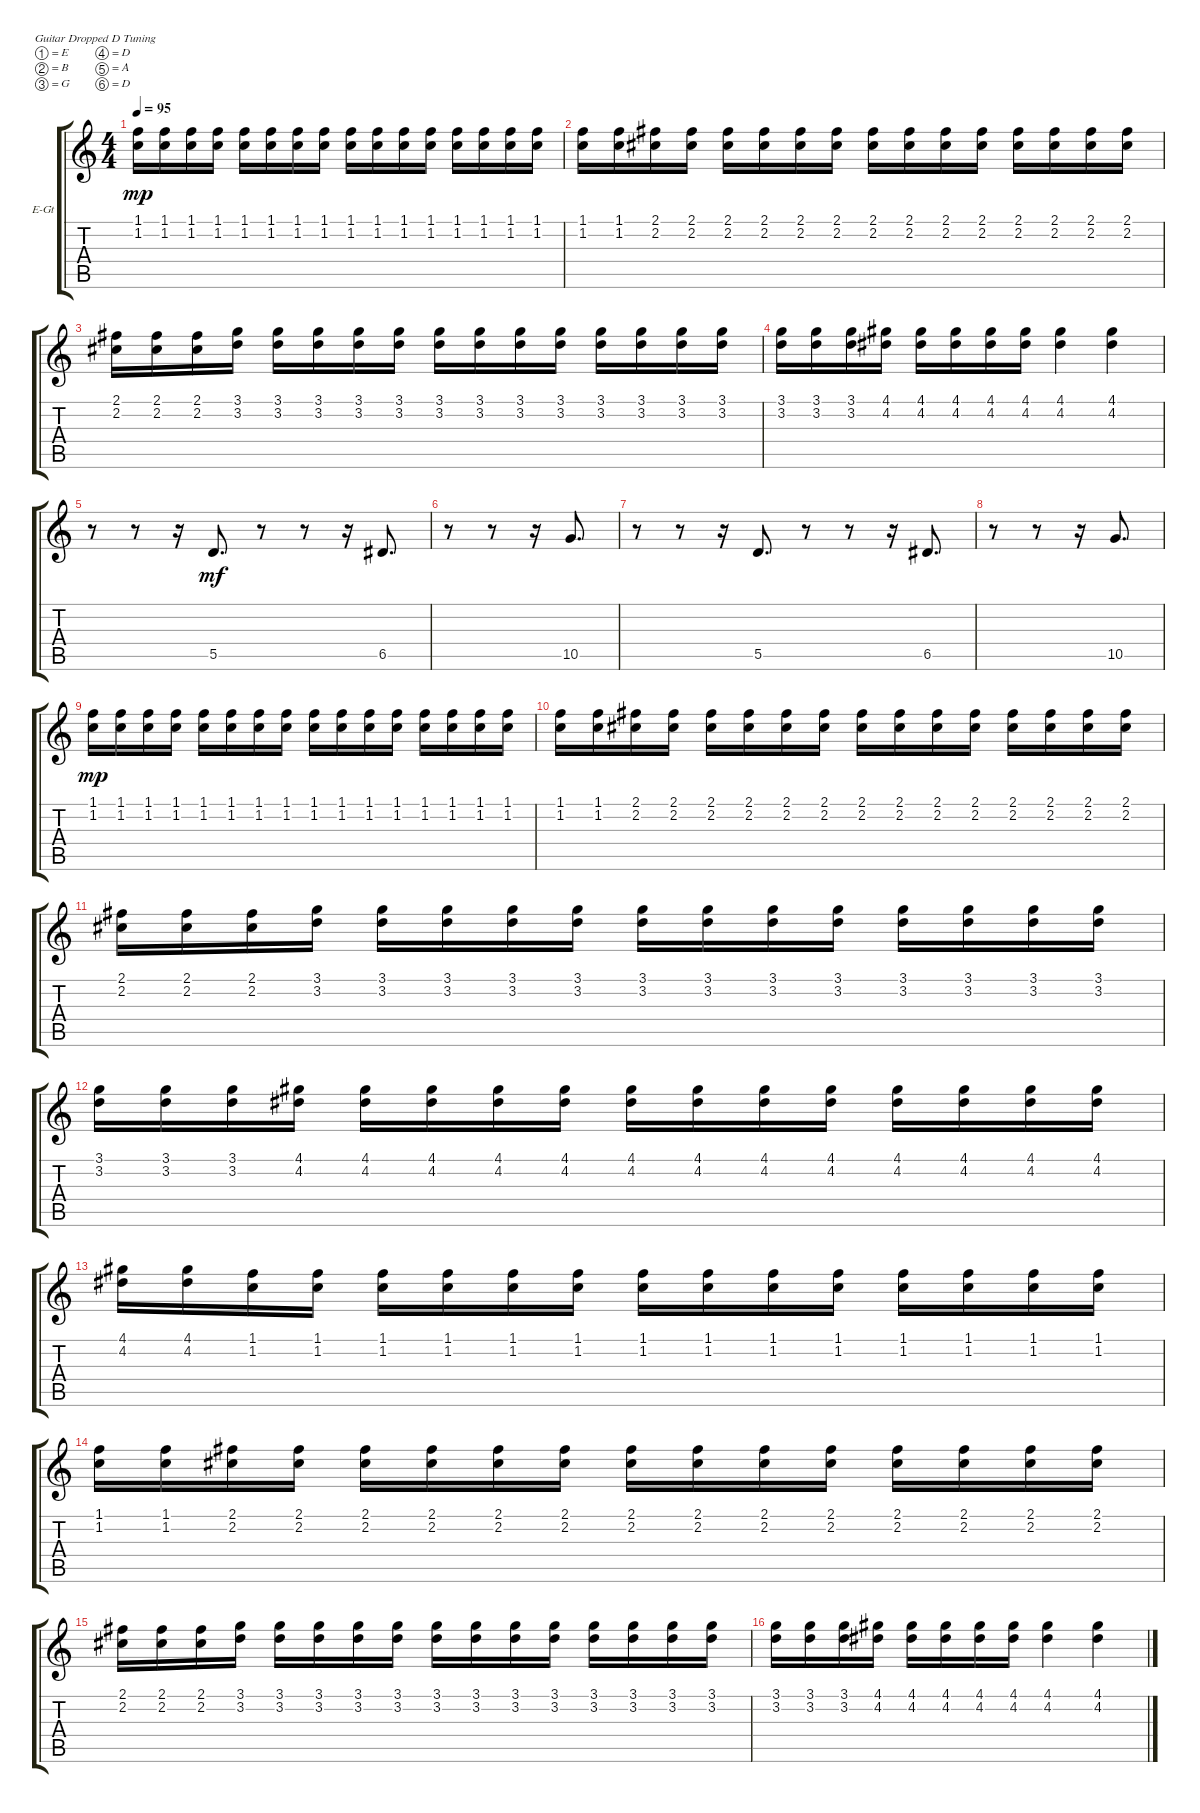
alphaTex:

\defaultSystemsLayout 4
\bracketExtendMode groupsimilarinstruments
\firstSystemTrackNameOrientation horizontal
\otherSystemsTrackNameOrientation horizontal
\track ("Electric Guitar" "E-Gt") {instrument electricguitarclean}
\staff {score tabs}
\tuning (E4 B3 G3 D3 A2 D2)
\ts (4 4)
\tempo 95
\clef g2
\ks c
(1.1 1.2).16{dy mp} (1.1 1.2).16 (1.1 1.2).16 (1.1 1.2).16 (1.1 1.2).16 (1.1 1.2).16 (1.1 1.2).16 (1.1 1.2).16 (1.1 1.2).16 (1.1 1.2).16 (1.1 1.2).16 (1.1 1.2).16 (1.1 1.2).16 (1.1 1.2).16 (1.1 1.2).16 (1.1 1.2).16 |
(1.1 1.2).16 (1.1 1.2).16 (2.1 2.2).16 (2.1 2.2).16 (2.1 2.2).16 (2.1 2.2).16 (2.1 2.2).16 (2.1 2.2).16 (2.1 2.2).16 (2.1 2.2).16 (2.1 2.2).16 (2.1 2.2).16 (2.1 2.2).16 (2.1 2.2).16 (2.1 2.2).16 (2.1 2.2).16 |
(2.1 2.2).16 (2.1 2.2).16 (2.1 2.2).16 (3.1 3.2).16 (3.1 3.2).16 (3.1 3.2).16 (3.1 3.2).16 (3.1 3.2).16 (3.1 3.2).16 (3.1 3.2).16 (3.1 3.2).16 (3.1 3.2).16 (3.1 3.2).16 (3.1 3.2).16 (3.1 3.2).16 (3.1 3.2).16 |
(3.1 3.2).16 (3.1 3.2).16 (3.1 3.2).16 (4.1 4.2).16 (4.1 4.2).16 (4.1 4.2).16 (4.1 4.2).16 (4.1 4.2).16 (4.1 4.2).4 (4.1 4.2).4 |
r.8 r.8 r.16 5.5.8{d dy mf} r.8 r.8 r.16 6.5.8{d} |
r.8 r.8 r.16 10.5.8{d} |
r.8 r.8 r.16 5.5.8{d} r.8 r.8 r.16 6.5.8{d} |
r.8 r.8 r.16 10.5.8{d} |
(1.1 1.2).16{dy mp} (1.1 1.2).16 (1.1 1.2).16 (1.1 1.2).16 (1.1 1.2).16 (1.1 1.2).16 (1.1 1.2).16 (1.1 1.2).16 (1.1 1.2).16 (1.1 1.2).16 (1.1 1.2).16 (1.1 1.2).16 (1.1 1.2).16 (1.1 1.2).16 (1.1 1.2).16 (1.1 1.2).16 |
(1.1 1.2).16 (1.1 1.2).16 (2.1 2.2).16 (2.1 2.2).16 (2.1 2.2).16 (2.1 2.2).16 (2.1 2.2).16 (2.1 2.2).16 (2.1 2.2).16 (2.1 2.2).16 (2.1 2.2).16 (2.1 2.2).16 (2.1 2.2).16 (2.1 2.2).16 (2.1 2.2).16 (2.1 2.2).16 |
(2.1 2.2).16 (2.1 2.2).16 (2.1 2.2).16 (3.1 3.2).16 (3.1 3.2).16 (3.1 3.2).16 (3.1 3.2).16 (3.1 3.2).16 (3.1 3.2).16 (3.1 3.2).16 (3.1 3.2).16 (3.1 3.2).16 (3.1 3.2).16 (3.1 3.2).16 (3.1 3.2).16 (3.1 3.2).16 |
(3.1 3.2).16 (3.1 3.2).16 (3.1 3.2).16 (4.1 4.2).16 (4.1 4.2).16 (4.1 4.2).16 (4.1 4.2).16 (4.1 4.2).16 (4.1 4.2).16 (4.1 4.2).16 (4.1 4.2).16 (4.1 4.2).16 (4.1 4.2).16 (4.1 4.2).16 (4.1 4.2).16 (4.1 4.2).16 |
(4.1 4.2).16 (4.1 4.2).16 (1.1 1.2).16 (1.1 1.2).16 (1.1 1.2).16 (1.1 1.2).16 (1.1 1.2).16 (1.1 1.2).16 (1.1 1.2).16 (1.1 1.2).16 (1.1 1.2).16 (1.1 1.2).16 (1.1 1.2).16 (1.1 1.2).16 (1.1 1.2).16 (1.1 1.2).16 |
(1.1 1.2).16 (1.1 1.2).16 (2.1 2.2).16 (2.1 2.2).16 (2.1 2.2).16 (2.1 2.2).16 (2.1 2.2).16 (2.1 2.2).16 (2.1 2.2).16 (2.1 2.2).16 (2.1 2.2).16 (2.1 2.2).16 (2.1 2.2).16 (2.1 2.2).16 (2.1 2.2).16 (2.1 2.2).16 |
(2.1 2.2).16 (2.1 2.2).16 (2.1 2.2).16 (3.1 3.2).16 (3.1 3.2).16 (3.1 3.2).16 (3.1 3.2).16 (3.1 3.2).16 (3.1 3.2).16 (3.1 3.2).16 (3.1 3.2).16 (3.1 3.2).16 (3.1 3.2).16 (3.1 3.2).16 (3.1 3.2).16 (3.1 3.2).16 |
(3.1 3.2).16 (3.1 3.2).16 (3.1 3.2).16 (4.1 4.2).16 (4.1 4.2).16 (4.1 4.2).16 (4.1 4.2).16 (4.1 4.2).16 (4.1 4.2).4 (4.1 4.2).4
